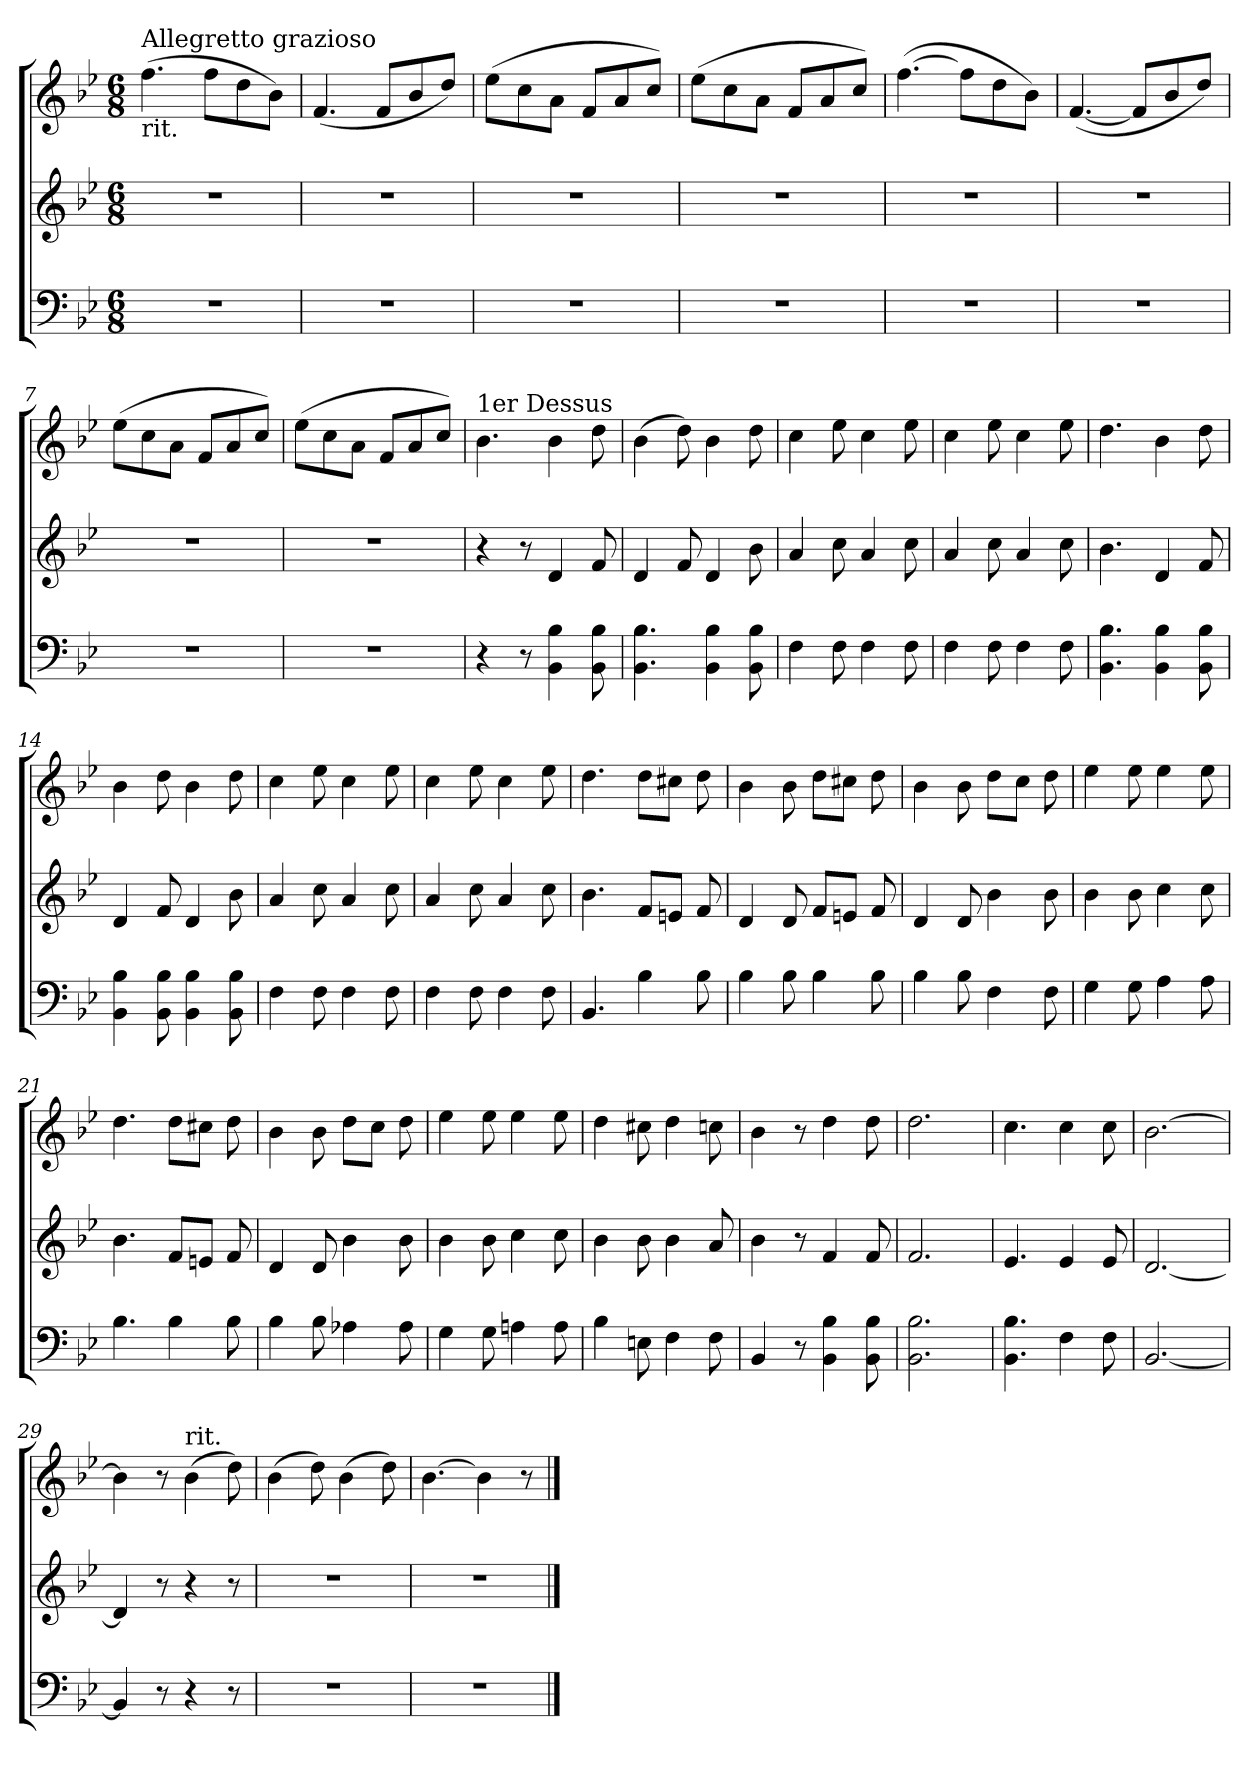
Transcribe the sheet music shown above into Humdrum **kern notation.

**kern	**kern	**kern
*part3	*part2	*part1
*staff3	*staff2	*staff1
*clefF4	*clefG2	*clefG2
*k[b-e-]	*k[b-e-]	*k[b-e-]
*B-:	*B-:	*B-:
*M6/8	*M6/8	*M6/8
=1	=1	=1
!	!	!LO:TX:a:t=Allegretto grazioso
!	!	!LO:TX:b:t=rit.
!LO:N:vis=2	!LO:N:vis=2	!
2.r	2.r	(>4.ff\
.	.	8ff\L
.	.	8dd\
.	.	8b-\J)
=2	=2	=2
!LO:N:vis=2	!LO:N:vis=2	!
2.r	2.r	(<4.f/
.	.	8f/L
.	.	8b-/
.	.	8dd/J)
=3	=3	=3
!LO:N:vis=2	!LO:N:vis=2	!
2.r	2.r	(>8ee-\L
.	.	8cc\
.	.	8a\J
.	.	8f/L
.	.	8a/
.	.	8cc/J)
=4	=4	=4
!LO:N:vis=2	!LO:N:vis=2	!
2.r	2.r	(>8ee-\L
.	.	8cc\
.	.	8a\J
.	.	8f/L
.	.	8a/
.	.	8cc/J)
=5	=5	=5
!LO:N:vis=2	!LO:N:vis=2	!
2.r	2.r	(>[4.ff\
.	.	8ff\L]
.	.	8dd\
.	.	8b-\J)
=6	=6	=6
!LO:N:vis=2	!LO:N:vis=2	!
2.r	2.r	(<[4.f/
.	.	8f/L]
.	.	8b-/
.	.	8dd/J)
!!LO:LB:g=z
=7	=7	=7
!LO:N:vis=2	!LO:N:vis=2	!
2.r	2.r	(>8ee-\L
.	.	8cc\
.	.	8a\J
.	.	8f/L
.	.	8a/
.	.	8cc/J)
=8	=8	=8
!LO:N:vis=2	!LO:N:vis=2	!
2.r	2.r	(>8ee-\L
.	.	8cc\
.	.	8a\J
.	.	8f/L
.	.	8a/
.	.	8cc/J)
=9	=9	=9
!	!	!LO:TX:a:t=1er Dessus
4r	4r	4.b-\
8r	8r	.
4BB-\ 4B-\	4d/	4b-\
8BB-\ 8B-\	8f/	8dd\
=10	=10	=10
4.BB-\ 4.B-\	4d/	(>4b-\
.	8f/	8dd\)
4BB-\ 4B-\	4d/	4b-\
8BB-\ 8B-\	8b-\	8dd\
=11	=11	=11
4F\	4a/	4cc\
8F\	8cc\	8ee-\
4F\	4a/	4cc\
8F\	8cc\	8ee-\
=12	=12	=12
4F\	4a/	4cc\
8F\	8cc\	8ee-\
4F\	4a/	4cc\
8F\	8cc\	8ee-\
=13	=13	=13
4.BB-\ 4.B-\	4.b-\	4.dd\
4BB-\ 4B-\	4d/	4b-\
8BB-\ 8B-\	8f/	8dd\
!!LO:PB:g=z
=14	=14	=14
4BB-\ 4B-\	4d/	4b-\
8BB-\ 8B-\	8f/	8dd\
4BB-\ 4B-\	4d/	4b-\
8BB-\ 8B-\	8b-\	8dd\
=15	=15	=15
4F\	4a/	4cc\
8F\	8cc\	8ee-\
4F\	4a/	4cc\
8F\	8cc\	8ee-\
=16	=16	=16
4F\	4a/	4cc\
8F\	8cc\	8ee-\
4F\	4a/	4cc\
8F\	8cc\	8ee-\
=17	=17	=17
4.BB-/	4.b-\	4.dd\
4B-\	8f/L	8dd\L
.	8en/J	8cc#X\J
8B-\	8f/	8dd\
=18	=18	=18
4B-\	4d/	4b-\
8B-\	8d/	8b-\
4B-\	8f/L	8dd\L
.	8en/J	8cc#X\J
8B-\	8f/	8dd\
=19	=19	=19
4B-\	4d/	4b-\
8B-\	8d/	8b-\
4F\	4b-\	8dd\L
.	.	8cc\J
8F\	8b-\	8dd\
=20	=20	=20
4G\	4b-\	4ee-\
8G\	8b-\	8ee-\
4A\	4cc\	4ee-\
8A\	8cc\	8ee-\
!!LO:LB:g=z
=21	=21	=21
4.B-\	4.b-\	4.dd\
4B-\	8f/L	8dd\L
.	8en/J	8cc#X\J
8B-\	8f/	8dd\
=22	=22	=22
4B-\	4d/	4b-\
8B-\	8d/	8b-\
4A-X\	4b-\	8dd\L
.	.	8cc\J
8A-\	8b-\	8dd\
=23	=23	=23
4G\	4b-\	4ee-\
8G\	8b-\	8ee-\
4An\	4cc\	4ee-\
8A\	8cc\	8ee-\
=24	=24	=24
4B-\	4b-\	4dd\
8En\	8b-\	8cc#X\
4F\	4b-\	4dd\
8F\	8a/	8ccn\
=25	=25	=25
4BB-/	4b-\	4b-\
8r	8r	8r
4BB-\ 4B-\	4f/	4dd\
8BB-\ 8B-\	8f/	8dd\
=26	=26	=26
2.BB-\ 2.B-\	2.f/	2.dd\
=27	=27	=27
4.BB-\ 4.B-\	4.e-/	4.cc\
4F\	4e-/	4cc\
8F\	8e-/	8cc\
!!LO:LB:g=z
=28	=28	=28
[2.BB-/	[2.d/	[2.b-\
=29	=29	=29
4BB-/]	4d/]	4b-\]
8r	8r	8r
!	!	!LO:TX:a:t=rit.
4r	4r	(>4b-\
8r	8r	8dd\)
=30	=30	=30
!LO:N:vis=2	!LO:N:vis=2	!
2.r	2.r	(>4b-\
.	.	8dd\)
.	.	(>4b-\
.	.	8dd\)
=31	=31	=31
!LO:N:vis=2	!LO:N:vis=2	!
2.r	2.r	[4.b-\
.	.	4b-\]
.	.	8r
==	==	==
*-	*-	*-
